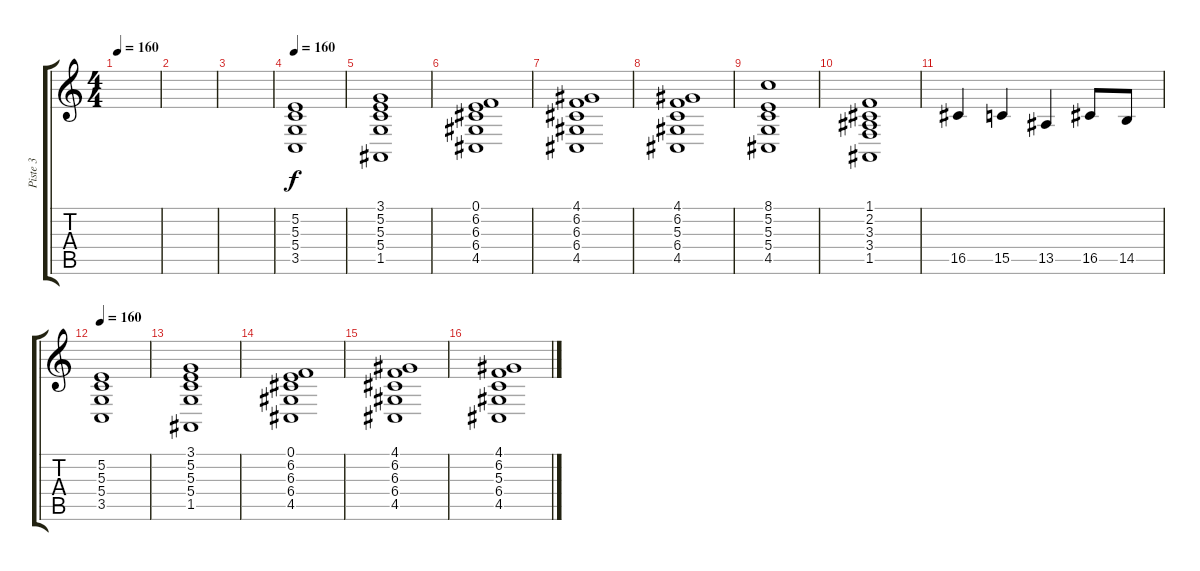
\track ("Piste 3" "Piste 3") {instrument stringensemble1}
\staff {score tabs}
\tuning (E4 B3 G3 D3 A2 E2) {hide}
\ts (4 4)
\tempo 160
\clef g2
\ks c
|
|
|
\tempo 160
(5.2 5.3 5.4 3.5).1{volume 11 instrument pad8sweep} |
(3.1 5.2 5.3 5.4 1.5).1 |
(0.1 6.2 6.3 6.4 4.5).1 |
(4.1 6.2 6.3 6.4 4.5).1 |
(4.1 6.2 5.3 6.4 4.5).1 |
(8.1 5.2 5.3 5.4 4.5).1 |
(1.1 2.2 3.3 3.4 1.5).1 |
16.5.4 15.5.4 13.5.4 16.5.8 14.5.8 |
\tempo 160
(5.2 5.3 5.4 3.5).1{volume 11 instrument pad8sweep} |
(3.1 5.2 5.3 5.4 1.5).1 |
(0.1 6.2 6.3 6.4 4.5).1 |
(4.1 6.2 6.3 6.4 4.5).1 |
(4.1 6.2 5.3 6.4 4.5).1
